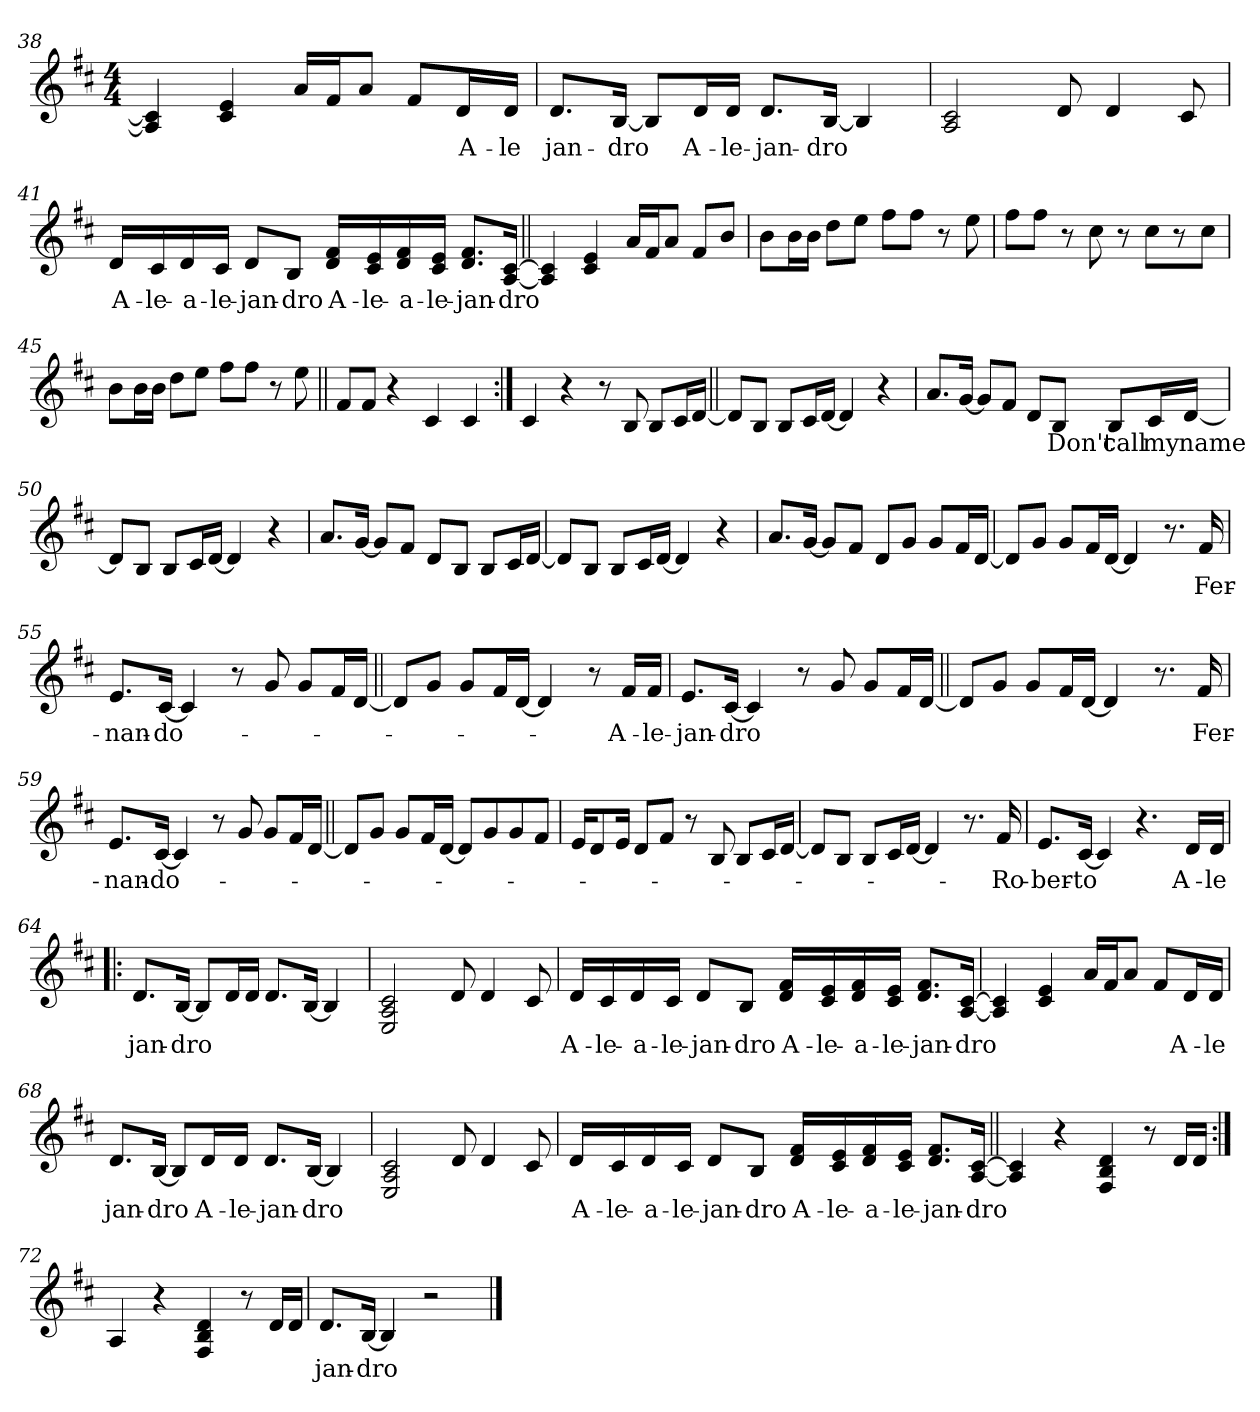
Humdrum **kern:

**kern	**text
*part1	*part1
*staff1	*staff1
*clefG2	*
*k[f#c#]	*
*D:	*
*M4/4	*
=38	=38
4A/] 4c#/]	.
4c#/ 4e/	.
16a/LL	.
16f#/J	.
8a/J	.
8f#/L	.
!	!LO:LY:b
16d/L	A-
!	!LO:LY:b
16d/JJ	-le
!!LO:LB:g=z
=39	=39
!	!LO:LY:b
8.d/L	jan-
!	!LO:LY:b
[16B/Jk	-dro
8B/L]	.
!	!LO:LY:b
16d/L	A-
!	!LO:LY:b
16d/JJ	-le-
!	!LO:LY:b
8.d/L	-jan-
!	!LO:LY:b
[16B/Jk	-dro
4B/]	.
=40	=40
2A/ 2c#/	.
8d/	.
4d/	.
8c#/	.
=41	=41
!	!LO:LY:b
16d/LL	A-
!	!LO:LY:b
16c#/	-le-
!	!LO:LY:b
16d/	-a-
!	!LO:LY:b
16c#/JJ	-le-
!	!LO:LY:b
8d/L	-jan-
!	!LO:LY:b
8B/J	-dro
!	!LO:LY:b
16d/ 16f#/LL	A-
!	!LO:LY:b
16c#/ 16e/	-le-
!	!LO:LY:b
16d/ 16f#/	-a-
!	!LO:LY:b
16c#/ 16e/JJ	-le-
!	!LO:LY:b
8.d/ 8.f#/L	-jan-
!	!LO:LY:b
[16A/ [16c#/Jk	-dro
=42||	=42||
4A/] 4c#/]	.
4c#/ 4e/	.
16a/LL	.
16f#/J	.
8a/J	.
8f#/L	.
8b/J	.
!!LO:PB:g=z
=43	=43
8b\L	.
16b\L	.
16b\JJ	.
8dd\L	.
8ee\J	.
8ff#\L	.
8ff#\J	.
8r	.
8ee\	.
=44	=44
8ff#\L	.
8ff#\J	.
8r	.
8cc#\	.
8r	.
8cc#\L	.
8r	.
8cc#\J	.
=45	=45
8b\L	.
16b\L	.
16b\JJ	.
8dd\L	.
8ee\J	.
8ff#\L	.
8ff#\J	.
8r	.
8ee\	.
=46||	=46||
8f#/L	.
8f#/J	.
4r	.
4c#/	.
4c#/	.
!!LO:LB:g=z
=47:|!	=47:|!
4c#/	.
4r	.
8r	.
8B/	.
8B/L	.
16c#/L	.
[16d/JJ	.
=48||	=48||
8d/L]	.
8B/J	.
8B/L	.
16c#/L	.
[16d/JJ	.
4d/]	.
4r	.
=49	=49
8.a/L	.
[16g/Jk	.
8g/L]	.
8f#/J	.
8d/L	.
!	!LO:LY:b
8B/J	Don't
!	!LO:LY:b
8B/L	call
!	!LO:LY:b
16c#/L	my
!	!LO:LY:b
[16d/JJ	name
=50	=50
8d/L]	.
8B/J	.
8B/L	.
16c#/L	.
[16d/JJ	.
4d/]	.
4r	.
!!LO:LB:g=z
=51	=51
8.a/L	.
[16g/Jk	.
8g/L]	.
8f#/J	.
8d/L	.
8B/J	.
8B/L	.
16c#/L	.
[16d/JJ	.
=52	=52
8d/L]	.
8B/J	.
8B/L	.
16c#/L	.
[16d/JJ	.
4d/]	.
4r	.
=53	=53
8.a/L	.
[16g/Jk	.
8g/L]	.
8f#/J	.
8d/L	.
8g/J	.
8g/L	.
16f#/L	.
[16d/JJ	.
=54	=54
8d/L]	.
8g/J	.
8g/L	.
16f#/L	.
[16d/JJ	.
4d/]	.
8.r	.
!	!LO:LY:b
16f#/	Fer-
!!LO:LB:g=z
=55	=55
!	!LO:LY:b
8.e/L	-nan-
!	!LO:LY:b
[16c#/Jk	-do-
4c#/]	.
8r	.
8g/	.
8g/L	.
16f#/L	.
[16d/JJ	.
=56||	=56||
8d/L]	.
8g/J	.
8g/L	.
16f#/L	.
[16d/JJ	.
4d/]	.
8r	.
!	!LO:LY:b
16f#/LL	-A-
!	!LO:LY:b
16f#/JJ	-le-
=57	=57
!	!LO:LY:b
8.e/L	-jan-
!	!LO:LY:b
[16c#/Jk	-dro
4c#/]	.
8r	.
8g/	.
8g/L	.
16f#/L	.
[16d/JJ	.
!!LO:LB:g=z
=58||	=58||
8d/L]	.
8g/J	.
8g/L	.
16f#/L	.
[16d/JJ	.
4d/]	.
8.r	.
!	!LO:LY:b
16f#/	Fer-
=59	=59
!	!LO:LY:b
8.e/L	-nan-
!	!LO:LY:b
[16c#/Jk	-do-
4c#/]	.
8r	.
8g/	.
8g/L	.
16f#/L	.
[16d/JJ	.
=60||	=60||
8d/L]	.
8g/J	.
8g/L	.
16f#/L	.
[16d/JJ	.
8d/L]	.
8g/	.
8g/	.
8f#/J	.
!!LO:LB:g=z
=61	=61
16e/KL	.
8d/	.
16e/Jk	.
8d/L	.
8f#/J	.
8r	.
8B/	.
8B/L	.
16c#/L	.
[16d/JJ	.
=62	=62
8d/L]	.
8B/J	.
8B/L	.
16c#/L	.
[16d/JJ	.
4d/]	.
8.r	.
!	!LO:LY:b
16f#/	-Ro-
=63	=63
!	!LO:LY:b
8.e/L	-ber-
!	!LO:LY:b
[16c#/Jk	-to
4c#/]	.
4.r	.
!	!LO:LY:b
16d/LL	A-
!	!LO:LY:b
16d/JJ	-le
!!LO:LB:g=z
=64!|:	=64!|:
!	!LO:LY:b
8.d/L	jan-
!	!LO:LY:b
[16B/Jk	-dro
8B/L]	.
16d/L	.
16d/JJ	.
8.d/L	.
[16B/Jk	.
4B/]	.
=65	=65
2E/ 2A/ 2c#/	.
8d/	.
4d/	.
8c#/	.
=66	=66
!	!LO:LY:b
16d/LL	A-
!	!LO:LY:b
16c#/	-le-
!	!LO:LY:b
16d/	-a-
!	!LO:LY:b
16c#/JJ	-le-
!	!LO:LY:b
8d/L	-jan-
!	!LO:LY:b
8B/J	-dro
!	!LO:LY:b
16d/ 16f#/LL	A-
!	!LO:LY:b
16c#/ 16e/	-le-
!	!LO:LY:b
16d/ 16f#/	-a-
!	!LO:LY:b
16c#/ 16e/JJ	-le-
!	!LO:LY:b
8.d/ 8.f#/L	-jan-
!	!LO:LY:b
[16A/ [16c#/Jk	-dro
!!LO:LB:g=z
=67	=67
4A/] 4c#/]	.
4c#/ 4e/	.
16a/LL	.
16f#/J	.
8a/J	.
8f#/L	.
!	!LO:LY:b
16d/L	A-
!	!LO:LY:b
16d/JJ	-le
=68	=68
!	!LO:LY:b
8.d/L	jan-
!	!LO:LY:b
[16B/Jk	-dro
8B/L]	.
!	!LO:LY:b
16d/L	A-
!	!LO:LY:b
16d/JJ	-le-
!	!LO:LY:b
8.d/L	-jan-
!	!LO:LY:b
[16B/Jk	-dro
4B/]	.
=69	=69
2E/ 2A/ 2c#/	.
8d/	.
4d/	.
8c#/	.
=70	=70
!	!LO:LY:b
16d/LL	A-
!	!LO:LY:b
16c#/	-le-
!	!LO:LY:b
16d/	-a-
!	!LO:LY:b
16c#/JJ	-le-
!	!LO:LY:b
8d/L	-jan-
!	!LO:LY:b
8B/J	-dro
!	!LO:LY:b
16d/ 16f#/LL	A-
!	!LO:LY:b
16c#/ 16e/	-le-
!	!LO:LY:b
16d/ 16f#/	-a-
!	!LO:LY:b
16c#/ 16e/JJ	-le-
!	!LO:LY:b
8.d/ 8.f#/L	-jan-
!	!LO:LY:b
[16A/ [16c#/Jk	-dro
!!LO:LB:g=z
=71||	=71||
4A/] 4c#/]	.
4r	.
4F#/ 4B/ 4d/	.
8r	.
16d/LL	.
16d/JJ	.
=72:|!	=72:|!
4A/	.
4r	.
4F#/ 4B/ 4d/	.
8r	.
16d/LL	.
16d/JJ	.
=73	=73
!	!LO:LY:b
8.d/L	jan-
!	!LO:LY:b
[16B/Jk	-dro
4B/]	.
2r	.
==	==
*-	*-
